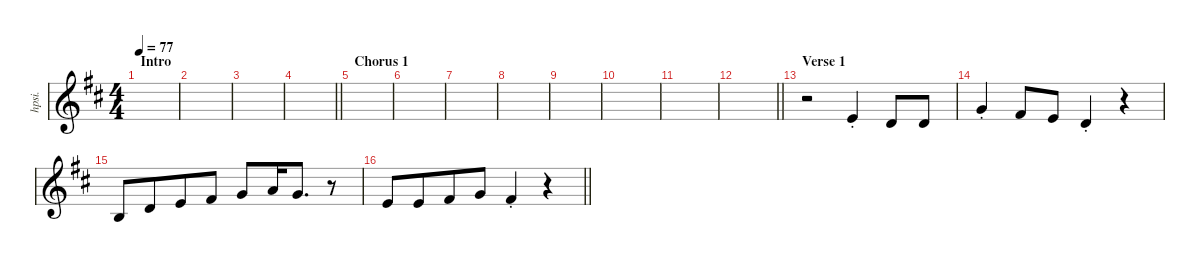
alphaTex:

\defaultSystemsLayout 4
\hideDynamics
\bracketExtendMode nobrackets
\otherSystemsTrackNameOrientation horizontal
\track ("Harpsichord 2" "hpsi.") {defaultSystemsLayout 4 instrument harpsichord}
\staff {score}
\tuning (E4 B3 G3 D3 A2 E2)
\ts (4 4)
\beaming (8 4 4)
\section ("" "Intro")
\tempo 77
\clef g2
\ks bminor
|
|
|
\barLineRight lightlight
|
\section ("" "Chorus 1")
|
|
|
|
|
|
|
\barLineRight lightlight
|
\section ("" "Verse 1")
r.2{beam Down} 0.1{st acc forcenatural}.4{beam Up} 3.2{acc forcenatural}.8{beam Up} 3.2{acc forcenatural}.8{beam Up} |
3.1{st acc forcenatural}.4{beam Up} 2.1{acc #}.8{beam Up} 0.1{acc forcenatural}.8{beam Up} 3.2{st acc forcenatural}.4{beam Up} r.4{beam Up} |
0.2{acc forcenatural}.8{beam Up} 3.2{acc forcenatural}.8{beam Up} 0.1{acc forcenatural}.8{beam Up} 2.1{acc #}.8{beam Up} 3.1{acc forcenatural}.8{beam Up} 5.1{acc forcenatural}.16{beam Up} 3.1{acc forcenatural}.8{d beam Up} r.8{beam Up} |
\barLineRight lightlight
0.1{acc forcenatural}.8{beam Up} 0.1{acc forcenatural}.8{beam Up} 2.1{acc #}.8{beam Up} 3.1{acc forcenatural}.8{beam Up} 2.1{st acc #}.4{beam Up} r.4{beam Up}
